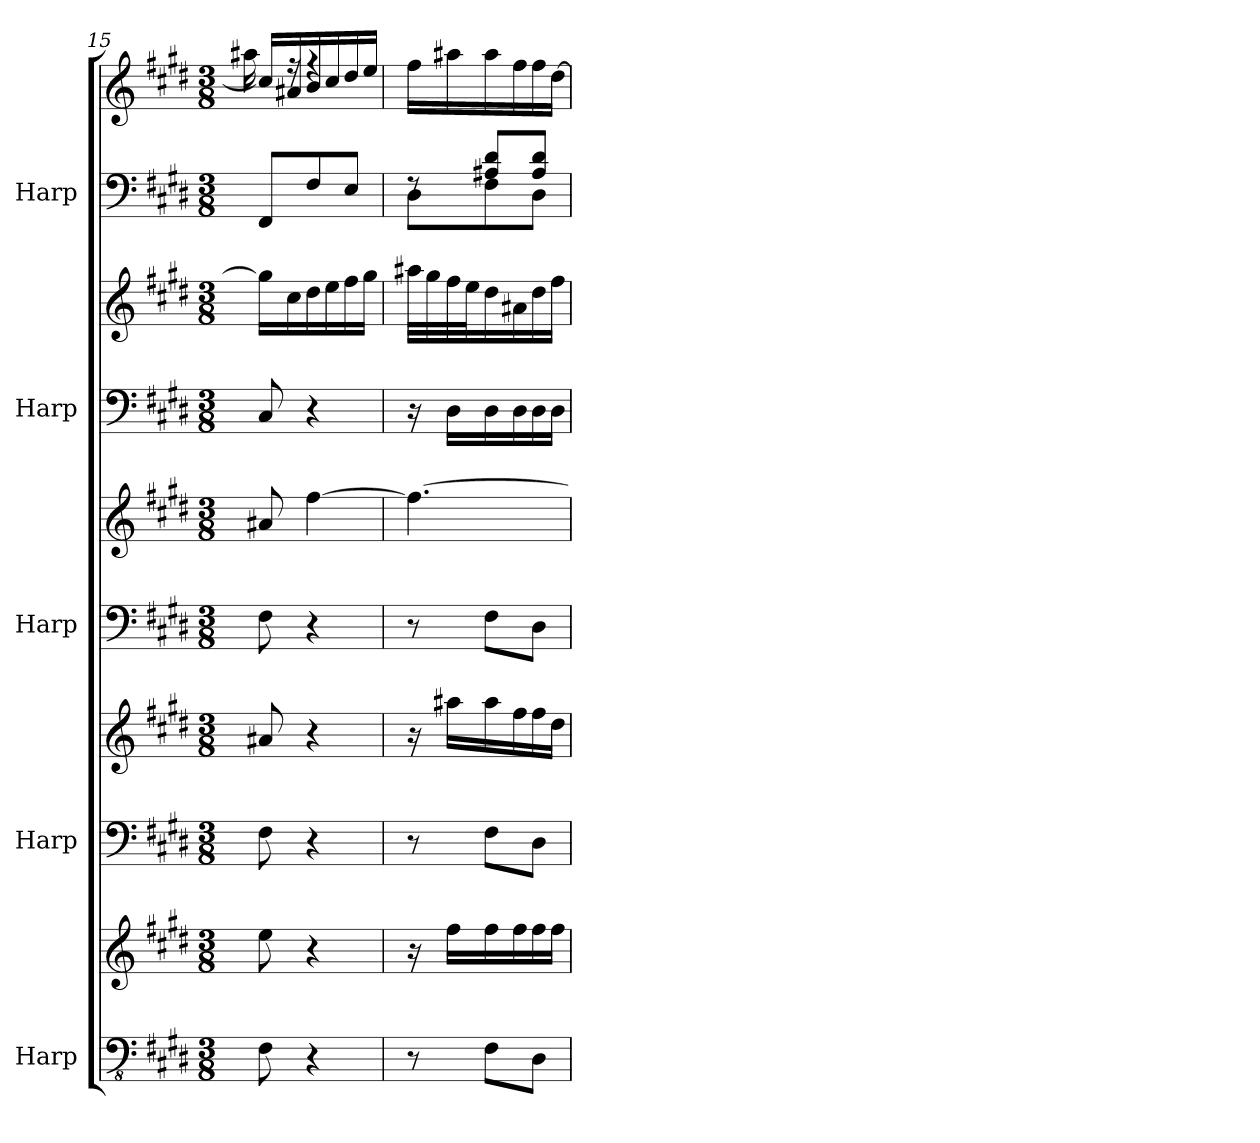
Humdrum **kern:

**kern	**kern	**kern	**kern	**kern	**kern	**kern	**kern	**kern	**kern
*part5	*part5	*part4	*part4	*part3	*part3	*part2	*part2	*part1	*part1
*staff10	*staff9	*staff8	*staff7	*staff6	*staff5	*staff4	*staff3	*staff2	*staff1
*I"Harp	*	*I"Harp	*	*I"Harp	*	*I"Harp	*	*I"Harp	*
*I'Hp	*	*I'Hp	*	*I'Hp	*	*I'Hp	*	*I'Hp	*
*clefFv4	*clefG2	*clefF4	*clefG2	*clefF4	*clefG2	*clefF4	*clefG2	*clefF4	*clefG2
*k[f#c#g#d#]	*k[f#c#g#d#]	*k[f#c#g#d#]	*k[f#c#g#d#]	*k[f#c#g#d#]	*k[f#c#g#d#]	*k[f#c#g#d#]	*k[f#c#g#d#]	*k[f#c#g#d#]	*k[f#c#g#d#]
*M3/8	*M3/8	*M3/8	*M3/8	*M3/8	*M3/8	*M3/8	*M3/8	*M3/8	*M3/8
=15	=15	=15	=15	=15	=15	=15	=15	=15	=15
*	*	*	*	*	*	*	*	*	*^
8FF#\	8ee\	8F#\	8a#X/	8F#\	8a#X/	8C#/	16gg#\LL]	8FF#/L	16cc#/LL]	16aa#X\
.	.	.	.	.	.	.	16cc#\	.	16a#X/	16rff
4r	4r	4r	4r	4r	[4ff#\	4r	16dd#\	8F#/	16b/	4rff
.	.	.	.	.	.	.	16ee\	.	16cc#/	.
.	.	.	.	.	.	.	16ff#\	8E/J	16dd#/	.
.	.	.	.	.	.	.	16gg#\JJ	.	16ee/JJ	.
*	*	*	*	*	*	*	*	*	*v	*v
=16	=16	=16	=16	=16	=16	=16	=16	=16	=16
*	*	*	*	*	*	*	*	*^	*
8r	16r	8r	16r	8r	4.ff#\_	16r	32aa#X\LLL	8rF	8D#\L	16ff#\LL
.	.	.	.	.	.	.	32gg#\	.	.	.
.	16ff#\LL	.	16aa#X\LL	.	.	16D#\LL	32ff#\	.	.	16aa#X\
.	.	.	.	.	.	.	32ee\J	.	.	.
8FF#\L	16ff#\	8F#\L	16aa#\	8F#\L	.	16D#\	16dd#\	8A#X/ 8d#/L	8F#\	16aa#\
.	16ff#\	.	16ff#\	.	.	16D#\	16a#X\	.	.	16ff#\
8DD#\J	16ff#\	8D#\J	16ff#\	8D#\J	.	16D#\	16dd#\	8A#/ 8d#/J	8D#\J	16ff#\
.	16ff#\JJ	.	16dd#\JJ	.	.	16D#\JJ	16ff#\JJ	.	.	[16dd#\JJ
*	*	*	*	*	*	*	*	*v	*v	*
=	=	=	=	=	=	=	=	=	=
*-	*-	*-	*-	*-	*-	*-	*-	*-	*-
